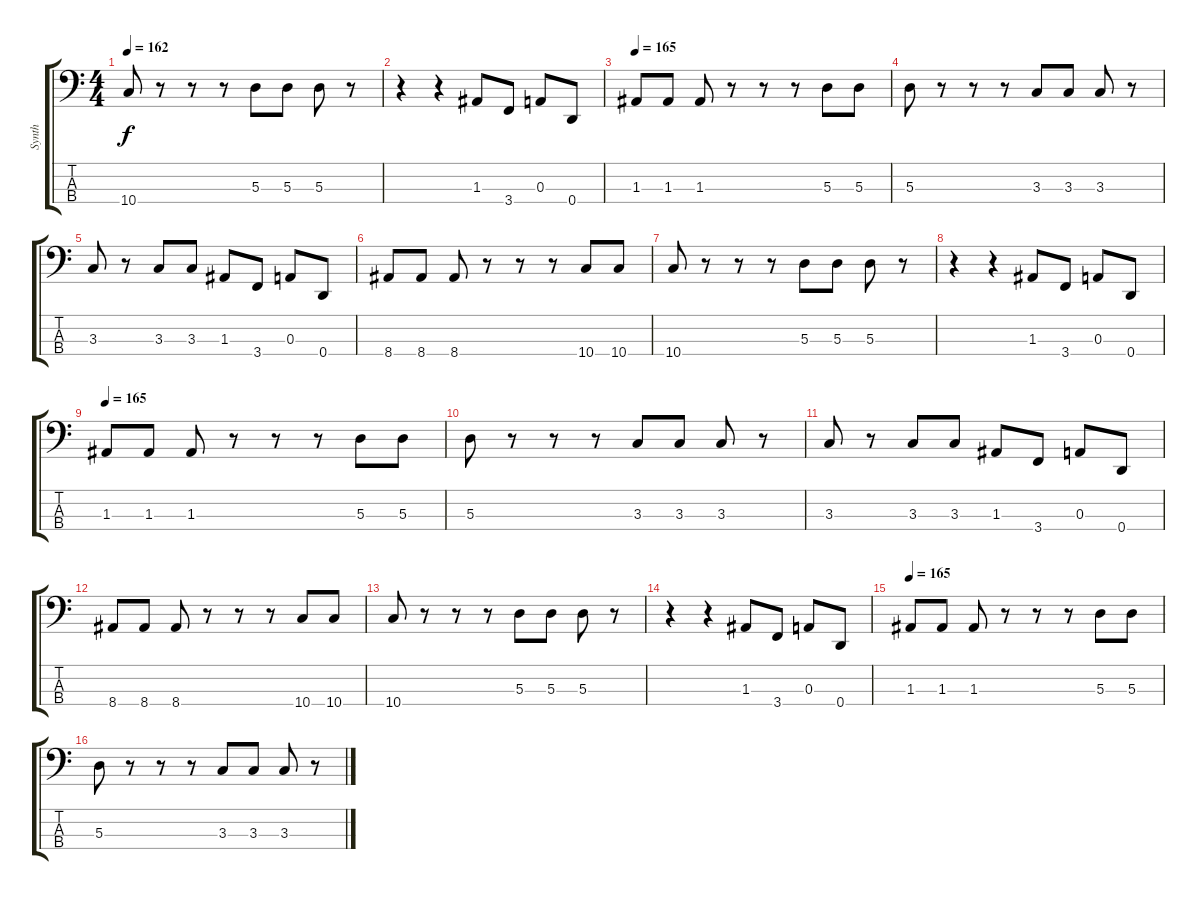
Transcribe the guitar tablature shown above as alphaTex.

\track ("Synth" "Synth") {instrument synthbass1}
\staff {score tabs}
\tuning (G2 D2 A1 D1) {hide}
\ts (4 4)
\tempo 162
\clef f4
\ks c
10.4.8{dy f} r.8 r.8 r.8 5.3.8 5.3.8 5.3.8 r.8 |
r.4 r.4 1.3.8 3.4.8 0.3.8 0.4.8 |
\tempo 165
1.3.8 1.3.8 1.3.8 r.8 r.8 r.8 5.3.8 5.3.8 |
5.3.8 r.8 r.8 r.8 3.3.8 3.3.8 3.3.8 r.8 |
3.3.8 r.8 3.3.8 3.3.8 1.3.8 3.4.8 0.3.8 0.4.8 |
8.4.8 8.4.8 8.4.8 r.8 r.8 r.8 10.4.8 10.4.8 |
10.4.8 r.8 r.8 r.8 5.3.8 5.3.8 5.3.8 r.8 |
r.4 r.4 1.3.8 3.4.8 0.3.8 0.4.8 |
\tempo 165
1.3.8 1.3.8 1.3.8 r.8 r.8 r.8 5.3.8 5.3.8 |
5.3.8 r.8 r.8 r.8 3.3.8 3.3.8 3.3.8 r.8 |
3.3.8 r.8 3.3.8 3.3.8 1.3.8 3.4.8 0.3.8 0.4.8 |
8.4.8 8.4.8 8.4.8 r.8 r.8 r.8 10.4.8 10.4.8 |
10.4.8 r.8 r.8 r.8 5.3.8 5.3.8 5.3.8 r.8 |
r.4 r.4 1.3.8 3.4.8 0.3.8 0.4.8 |
\tempo 165
1.3.8 1.3.8 1.3.8 r.8 r.8 r.8 5.3.8 5.3.8 |
5.3.8 r.8 r.8 r.8 3.3.8 3.3.8 3.3.8 r.8
